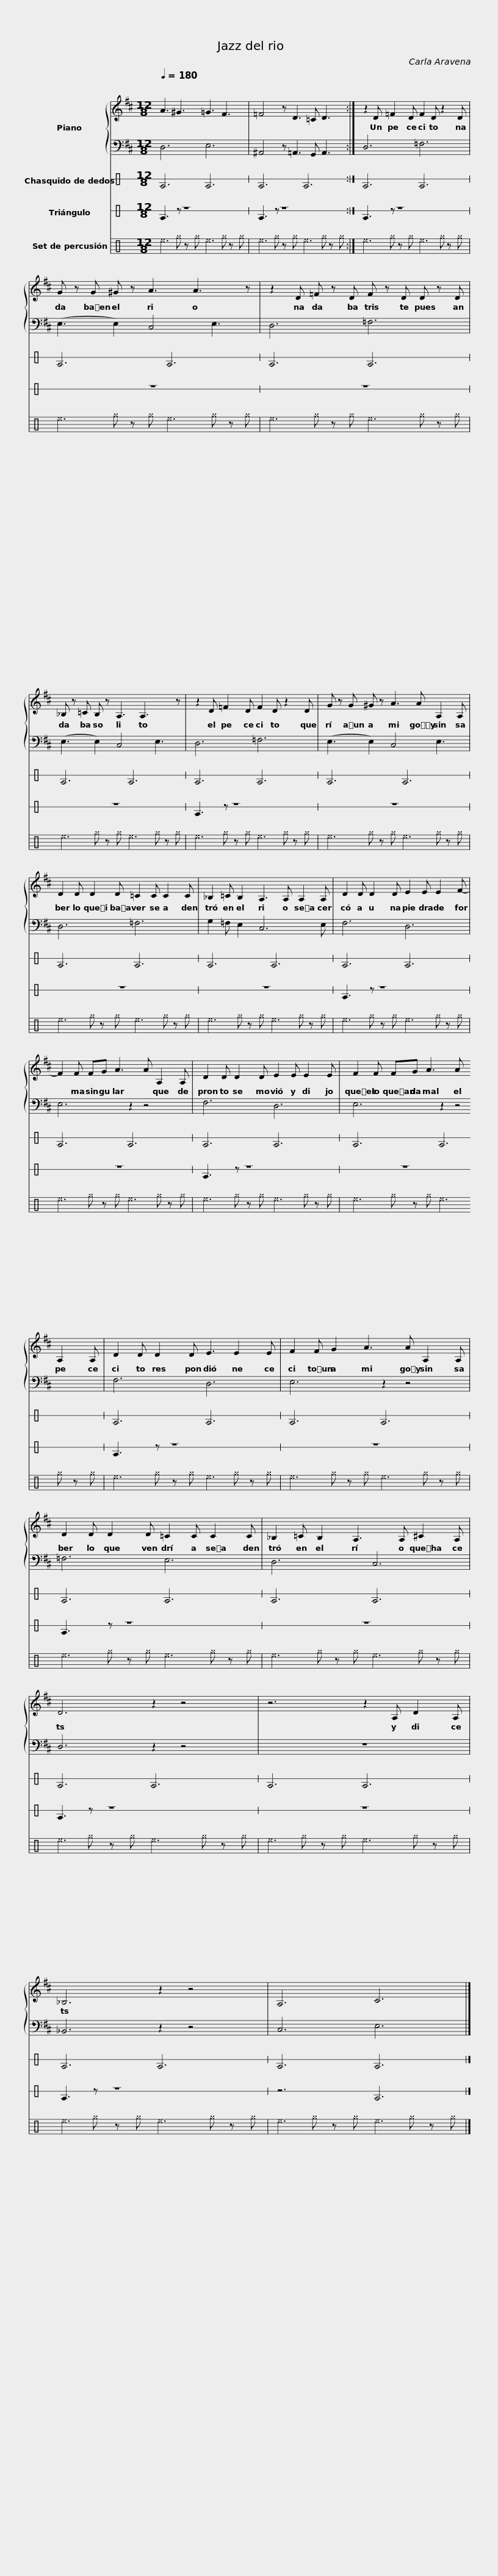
X:1
%%score { 1 | 2 } 3 4 5
L:1/8
Q:1/4=180
M:12/8
I:linebreak $
K:D
V:1 treble
V:2 bass
V:3 perc stafflines=1
K:none
V:4 perc stafflines=1
K:none
V:5 perc
K:none
V:1
 A3 ^G3 =G3 F3 | =F4 z D3 =C D3 :|$ z2 D =F2 D F2 D z2 D | G z G ^G z A3 A3 z |$ z2 D =F z D F z D D z D | %5
 _B, z =C B, z A,3 A,3 z |$ z2 D =F2 D F2 D z2 D | G z G ^G z A3 A A,2 A, |$ D2 D D2 D =C2 C C2 C | _B,2 =C B,2 A,3 A, A,2 A, |$ %10
 D2 D D2 D E2 E E2 F- | F2 F FG A3 A A,2 A, |$ D2 D D2 D E2 E E2 E | F2 F FG A3 A A,2 A, |$ D2 D D2 D E3 E2 E | %15
 F2 F G2 A3 A A,2 A, |$ D2 D D2 D =C2 C C2 C | _B,2 =C B,2 A,3 A, ^C2 A, |$ D6 z2 z4 | z6 z2 A, D2 A, | %20
 _B,6 z2 z4 |$ A,6 C6 |] %22
V:2
 D,6 E,6 | ^A,,4 z =A,,3 G,, A,,3 :|$ D,6 =F,6 | (E,3 E,2) C,4 E,3 |$ D,6 =F,6 | %5
 (E,3 E,2) C,4 E,3 |$ D,6 =F,6 | (E,3 E,2) C,4 E,3 |$ D,6 =F,6 | G,2 =F, E,2 C,6 E, |$ %10
 F,6 D,6 | E,6 z2 z4 |$ F,6 D,6 | E,6 z2 z4 |$ F,6 D,6 | %15
 E,6 z2 z4 |$ =F,6 E,6 | D,6 C,6 |$ D,6 z2 z4 | z12 | %20
 _B,,6 z2 z4 |$ C,6 E,6 |] %22
V:3
[K:C] E6 E6 | E6 E6 :|$ E6 E6 | E6 E6 |$ E6 E6 | %5
 E6 E6 |$ E6 E6 | E6 E6 |$ E6 E6 | E6 E6 |$ %10
 E6 E6 | E6 E6 |$ E6 E6 | E6 E6 |$ E6 E6 | %15
 E6 E6 |$ E6 E6 | E6 E6 |$ E6 E6 | E6 E6 | %20
 E6 E6 |$ E6 E6 |] %22
V:4
[K:C] E3 z z8 | E3 z z8 :|$ E3 z z8 | z12 |$ z12 | %5
 z12 |$ E3 z z8 | z12 |$ z12 | z12 |$ %10
 E3 z z8 | z12 |$ E3 z z8 | z12 |$ E3 z z8 | %15
 z12 |$ E3 z z8 | z12 |$ E3 z z8 | z12 | %20
 E3 z z8 |$ z6 E6 |] %22
V:5
[K:C] ^e3 ^g z ^g ^e3 ^g z ^g | ^e3 ^g z ^g ^e3 ^g z ^g :|$ ^e3 ^g z ^g ^e3 ^g z ^g | ^e3 ^g z ^g ^e3 ^g z ^g |$ ^e3 ^g z ^g ^e3 ^g z ^g | %5
 ^e3 ^g z ^g ^e3 ^g z ^g |$ ^e3 ^g z ^g ^e3 ^g z ^g | ^e3 ^g z ^g ^e3 ^g z ^g |$ ^e3 ^g z ^g ^e3 ^g z ^g | ^e3 ^g z ^g ^e3 ^g z ^g |$ %10
 ^e3 ^g z ^g ^e3 ^g z ^g | ^e3 ^g z ^g ^e3 ^g z ^g |$ ^e3 ^g z ^g ^e3 ^g z ^g | ^e3 ^g z ^g ^e3 ^g z ^g |$ ^e3 ^g z ^g ^e3 ^g z ^g | %15
 ^e3 ^g z ^g ^e3 ^g z ^g |$ ^e3 ^g z ^g ^e3 ^g z ^g | ^e3 ^g z ^g ^e3 ^g z ^g |$ ^e3 ^g z ^g ^e3 ^g z ^g | ^e3 ^g z ^g ^e3 ^g z ^g | %20
 ^e3 ^g z ^g ^e3 ^g z ^g |$ ^e3 ^g z ^g ^e3 ^g z ^g |] %22
